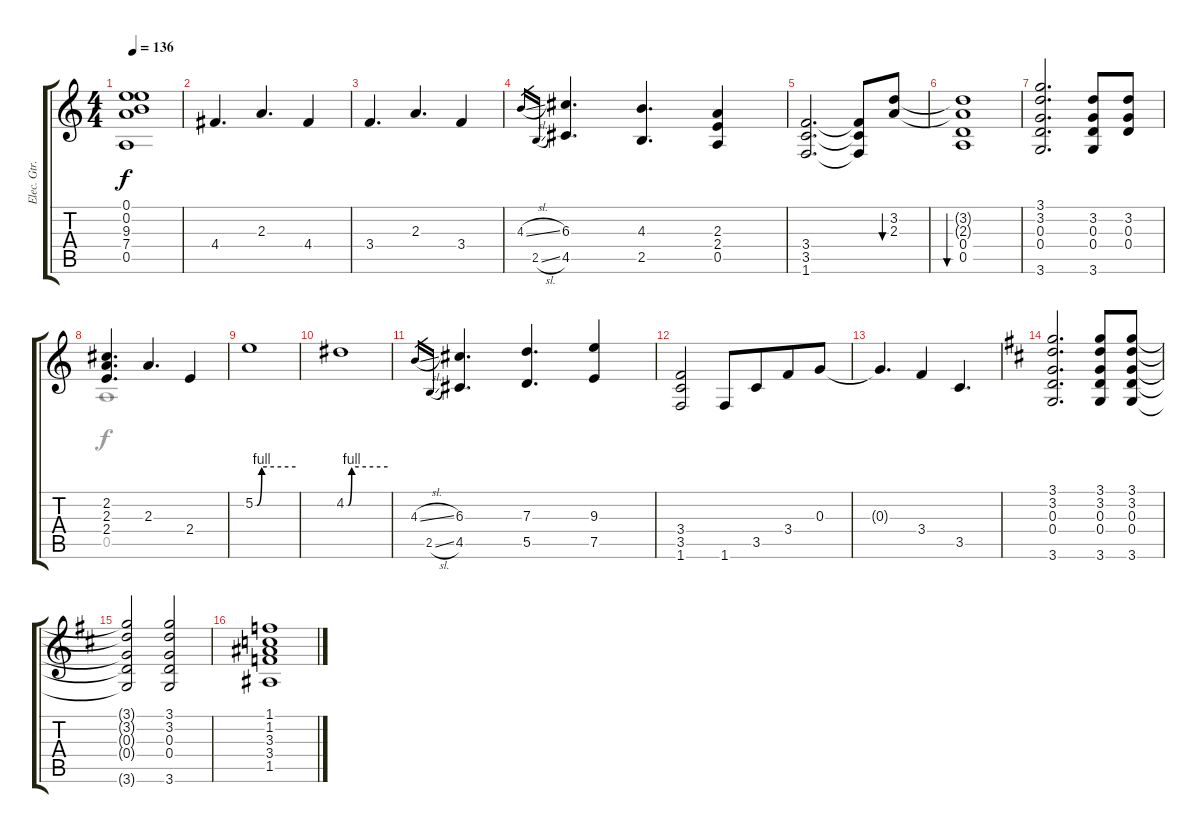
\track ("Elec. Gtr. 1" "Elec. Gtr.") {instrument distortionguitar}
\staff {score tabs}
\tuning (E4 B3 G3 D3 A2 E2) {hide}
\voice
\ts (4 4)
\tempo 136
\clef g2
\ks c
(0.1 0.2 9.3 7.4 0.5).1{dy f} |
4.4.4{d} 2.3.4{d} 4.4.4 |
3.4.4{d} 2.3.4{d} 3.4.4 |
4.3{sl}.16{gr} 2.5{sl}.16{gr} (6.3 4.5).4{d} (4.3 2.5).4{d} (2.3 2.4 0.5).4 |
(3.4 3.5 1.6).2{d} (3.4{t} 3.5{t} 1.6{t}).8 (3.2 2.3).8{bu 240} |
(3.2{t} 2.3{t} 0.4 0.5).1{bu 240} |
(3.1 3.2 0.3 0.4 3.6).2{d} (3.2 0.3 0.4 3.6).8 (3.2 0.3 0.4).8 |
(2.2 2.3 2.4).4{d} 2.3.4{d} 2.4.4 |
5.2{be (custom 0 0 3 0 10 4 60 4)}.1 |
4.2{be (custom 0 0 3 0 8 4 60 4)}.1 |
4.3{sl}.16{gr} 2.5{sl}.16{gr} (6.3 4.5).4{d} (7.3 5.5).4{d} (9.3 7.5).4 |
(3.4 3.5 1.6).2 1.6.8 3.5.8{beam merge} 3.4.8 0.3.8 |
0.3{t}.4{d} 3.4.4 3.5.4{d} |
\ks d
(3.1 3.2 0.3 0.4 3.6).2{d} (3.1 3.2 0.3 0.4 3.6).8 (3.1 3.2 0.3 0.4 3.6).8 |
(3.1{t} 3.2{t} 0.3{t} 0.4{t} 3.6{t}).2 (3.1 3.2 0.3 0.4 3.6).2 |
(1.1 1.2 3.3 3.4 1.5).1
\voice
\clef g2
\ottava regular
\simile none
\ks c
|
|
|
|
|
|
|
0.5.1 |
|
|
|
|
|
\ks d
|
|
